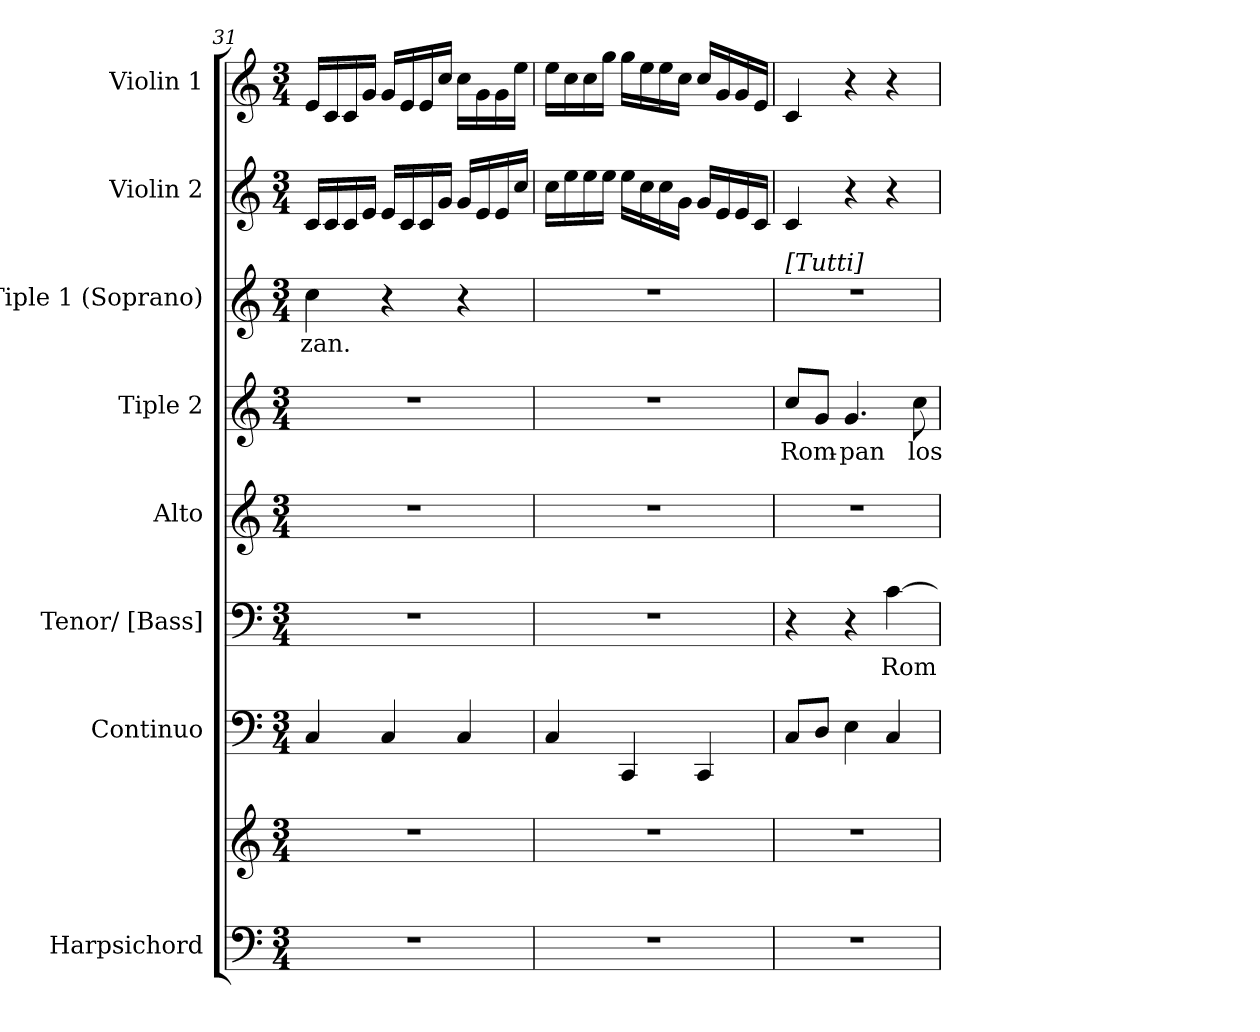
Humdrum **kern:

**kern	**kern	**kern	**kern	**text	**kern	**kern	**text	**kern	**text	**kern	**kern
*part8	*part8	*part7	*part6	*part6	*part5	*part4	*part4	*part3	*part3	*part2	*part1
*staff9	*staff8	*staff7	*staff6	*staff6	*staff5	*staff4	*staff4	*staff3	*staff3	*staff2	*staff1
*I"Harpsichord	*	*I"Continuo	*I"Tenor/ [Bass]	*	*I"Alto	*I"Tiple 2	*	*I"Tiple 1 (Soprano)	*	*I"Violin 2	*I"Violin 1
*	*	*I'Cont.	*I'T/B.	*	*I'A.	*	*	*I'S1.	*	*I'Vln. 2	*I'Vln. 1
*clefF4	*clefG2	*clefF4	*clefF4	*	*clefG2	*clefG2	*	*clefG2	*	*clefG2	*clefG2
*k[]	*k[]	*k[]	*k[]	*	*k[]	*k[]	*	*k[]	*	*k[]	*k[]
*C:	*C:	*C:	*C:	*	*C:	*C:	*	*C:	*	*C:	*C:
*M3/4	*M3/4	*M3/4	*M3/4	*	*M3/4	*M3/4	*	*M3/4	*	*M3/4	*M3/4
=31	=31	=31	=31	=31	=31	=31	=31	=31	=31	=31	=31
!LO:N:vis=1	!LO:N:vis=1	!	!LO:N:vis=1	!	!LO:N:vis=1	!LO:N:vis=1	!	!	!	!	!
!	!	!	!	!	!	!	!	!	!LO:LY:b:color=#000000	!	!
2.r	2.r	4Ci/	2.r	.	2.r	2.r	.	4cci\	-zan.	16ci/LL	16ei/LL
.	.	.	.	.	.	.	.	.	.	16ci/	16ci/
.	.	.	.	.	.	.	.	.	.	16ci/	16ci/
.	.	.	.	.	.	.	.	.	.	16ei/JJ	16gi/JJ
.	.	4Ci/	.	.	.	.	.	4r	.	16ei/LL	16gi/LL
.	.	.	.	.	.	.	.	.	.	16ci/	16ei/
.	.	.	.	.	.	.	.	.	.	16ci/	16ei/
.	.	.	.	.	.	.	.	.	.	16gi/JJ	16cci/JJ
.	.	4Ci/	.	.	.	.	.	4r	.	16gi/LL	16cci\LL
.	.	.	.	.	.	.	.	.	.	16ei/	16gi\
.	.	.	.	.	.	.	.	.	.	16ei/	16gi\
.	.	.	.	.	.	.	.	.	.	16cci/JJ	16eei\JJ
=32	=32	=32	=32	=32	=32	=32	=32	=32	=32	=32	=32
!LO:N:vis=1	!LO:N:vis=1	!	!LO:N:vis=1	!	!LO:N:vis=1	!LO:N:vis=1	!	!LO:N:vis=1	!	!	!
2.r	2.r	4Ci/	2.r	.	2.r	2.r	.	2.r	.	16cci\LL	16eei\LL
.	.	.	.	.	.	.	.	.	.	16eei\	16cci\
.	.	.	.	.	.	.	.	.	.	16eei\	16cci\
.	.	.	.	.	.	.	.	.	.	16eei\JJ	16ggi\JJ
.	.	4CCi/	.	.	.	.	.	.	.	16eei\LL	16ggi\LL
.	.	.	.	.	.	.	.	.	.	16cci\	16eei\
.	.	.	.	.	.	.	.	.	.	16cci\	16eei\
.	.	.	.	.	.	.	.	.	.	16gi\JJ	16cci\JJ
.	.	4CCi/	.	.	.	.	.	.	.	16gi/LL	16cci/LL
.	.	.	.	.	.	.	.	.	.	16ei/	16gi/
.	.	.	.	.	.	.	.	.	.	16ei/	16gi/
.	.	.	.	.	.	.	.	.	.	16ci/JJ	16ei/JJ
!!LO:PB:g=z
=33	=33	=33	=33	=33	=33	=33	=33	=33	=33	=33	=33
!LO:N:vis=1	!LO:N:vis=1	!	!	!	!LO:N:vis=1	!	!	!	!	!	!
!	!	!	!	!	!	!	!	!LO:TX:a:t=[Tutti]	!	!	!
!	!	!	!	!	!	!	!LO:LY:b:color=#000000	!LO:N:vis=1	!	!	!
2.r	2.r	8Ci/L	4r	.	2.r	8cci/L	Rom-	2.r	.	4ci/	4ci/
.	.	8Di/J	.	.	.	8gi/J	.	.	.	.	.
!	!	!	!	!	!	!	!LO:LY:b:color=#000000	!	!	!	!
.	.	4Ei\	4r	.	.	4.gi/	-pan	.	.	4r	4r
!	!	!	!	!LO:LY:b:color=#000000	!	!	!	!	!	!	!
.	.	4Ci/	[4ci\	Rom-	.	.	.	.	.	4r	4r
!	!	!	!	!	!	!	!LO:LY:b:color=#000000	!	!	!	!
.	.	.	.	.	.	8cci\	los	.	.	.	.
=	=	=	=	=	=	=	=	=	=	=	=
*-	*-	*-	*-	*-	*-	*-	*-	*-	*-	*-	*-
